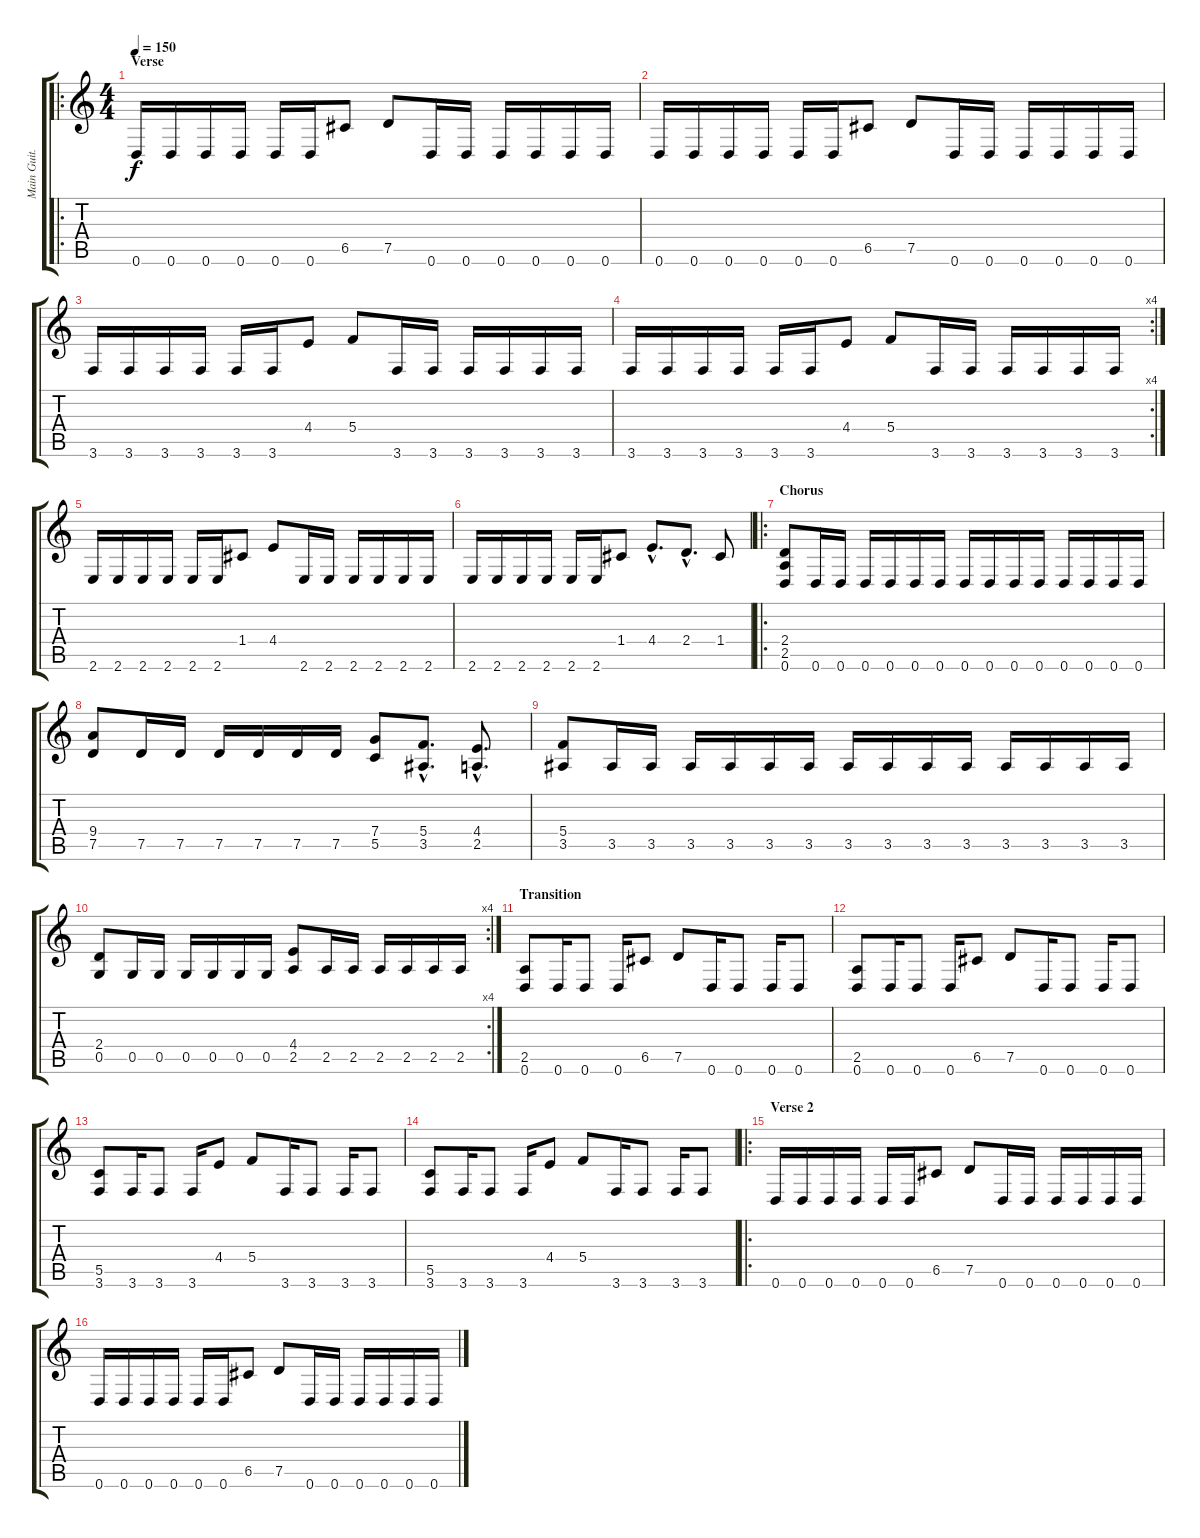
\track ("Main Guit." "Main Guit.") {instrument distortionguitar}
\staff {score tabs}
\tuning (D4 A3 F3 C3 G2 D2) {hide}
\ro
\ts (4 4)
\section ("" "Verse")
\tempo 150
\clef g2
\ks c
0.6.16{dy f} 0.6.16 0.6.16 0.6.16 0.6.16 0.6.16 6.5.8 7.5.8 0.6.16 0.6.16 0.6.16 0.6.16 0.6.16 0.6.16 |
0.6.16 0.6.16 0.6.16 0.6.16 0.6.16 0.6.16 6.5.8 7.5.8 0.6.16 0.6.16 0.6.16 0.6.16 0.6.16 0.6.16 |
3.6.16 3.6.16 3.6.16 3.6.16 3.6.16 3.6.16 4.4.8 5.4.8 3.6.16 3.6.16 3.6.16 3.6.16 3.6.16 3.6.16 |
\rc 4
3.6.16 3.6.16 3.6.16 3.6.16 3.6.16 3.6.16 4.4.8 5.4.8 3.6.16 3.6.16 3.6.16 3.6.16 3.6.16 3.6.16 |
\section ("" "")
2.6.16 2.6.16 2.6.16 2.6.16 2.6.16 2.6.16 1.4.8 4.4.8 2.6.16 2.6.16 2.6.16 2.6.16 2.6.16 2.6.16 |
2.6.16 2.6.16 2.6.16 2.6.16 2.6.16 2.6.16 1.4.8 4.4{hac}.8{d} 2.4{hac}.8{d} 1.4.8 |
\ro
\section ("" "Chorus")
(2.4 2.5 0.6).8 0.6.16 0.6.16 0.6.16 0.6.16 0.6.16 0.6.16 0.6.16 0.6.16 0.6.16 0.6.16 0.6.16 0.6.16 0.6.16 0.6.16 |
(9.4 7.5).8 7.5.16 7.5.16 7.5.16 7.5.16 7.5.16 7.5.16 (7.4 5.5).8 (5.4{hac} 3.5{hac}).8{d} (4.4{hac} 2.5{hac}).8{d} |
(5.4 3.5).8 3.5.16 3.5.16 3.5.16 3.5.16 3.5.16 3.5.16 3.5.16 3.5.16 3.5.16 3.5.16 3.5.16 3.5.16 3.5.16 3.5.16 |
\rc 4
(2.4 0.5).8 0.5.16 0.5.16 0.5.16 0.5.16 0.5.16 0.5.16 (4.4 2.5).8 2.5.16 2.5.16 2.5.16 2.5.16 2.5.16 2.5.16 |
\section ("" "Transition")
(2.5 0.6).8 0.6.16 0.6.8 0.6.16 6.5.8 7.5.8 0.6.16 0.6.8 0.6.16 0.6.8 |
(2.5 0.6).8 0.6.16 0.6.8 0.6.16 6.5.8 7.5.8 0.6.16 0.6.8 0.6.16 0.6.8 |
(5.5 3.6).8 3.6.16 3.6.8 3.6.16 4.4.8 5.4.8 3.6.16 3.6.8 3.6.16 3.6.8 |
(5.5 3.6).8 3.6.16 3.6.8 3.6.16 4.4.8 5.4.8 3.6.16 3.6.8 3.6.16 3.6.8 |
\ro
\section ("" "Verse 2")
0.6.16 0.6.16 0.6.16 0.6.16 0.6.16 0.6.16 6.5.8 7.5.8 0.6.16 0.6.16 0.6.16 0.6.16 0.6.16 0.6.16 |
0.6.16 0.6.16 0.6.16 0.6.16 0.6.16 0.6.16 6.5.8 7.5.8 0.6.16 0.6.16 0.6.16 0.6.16 0.6.16 0.6.16
